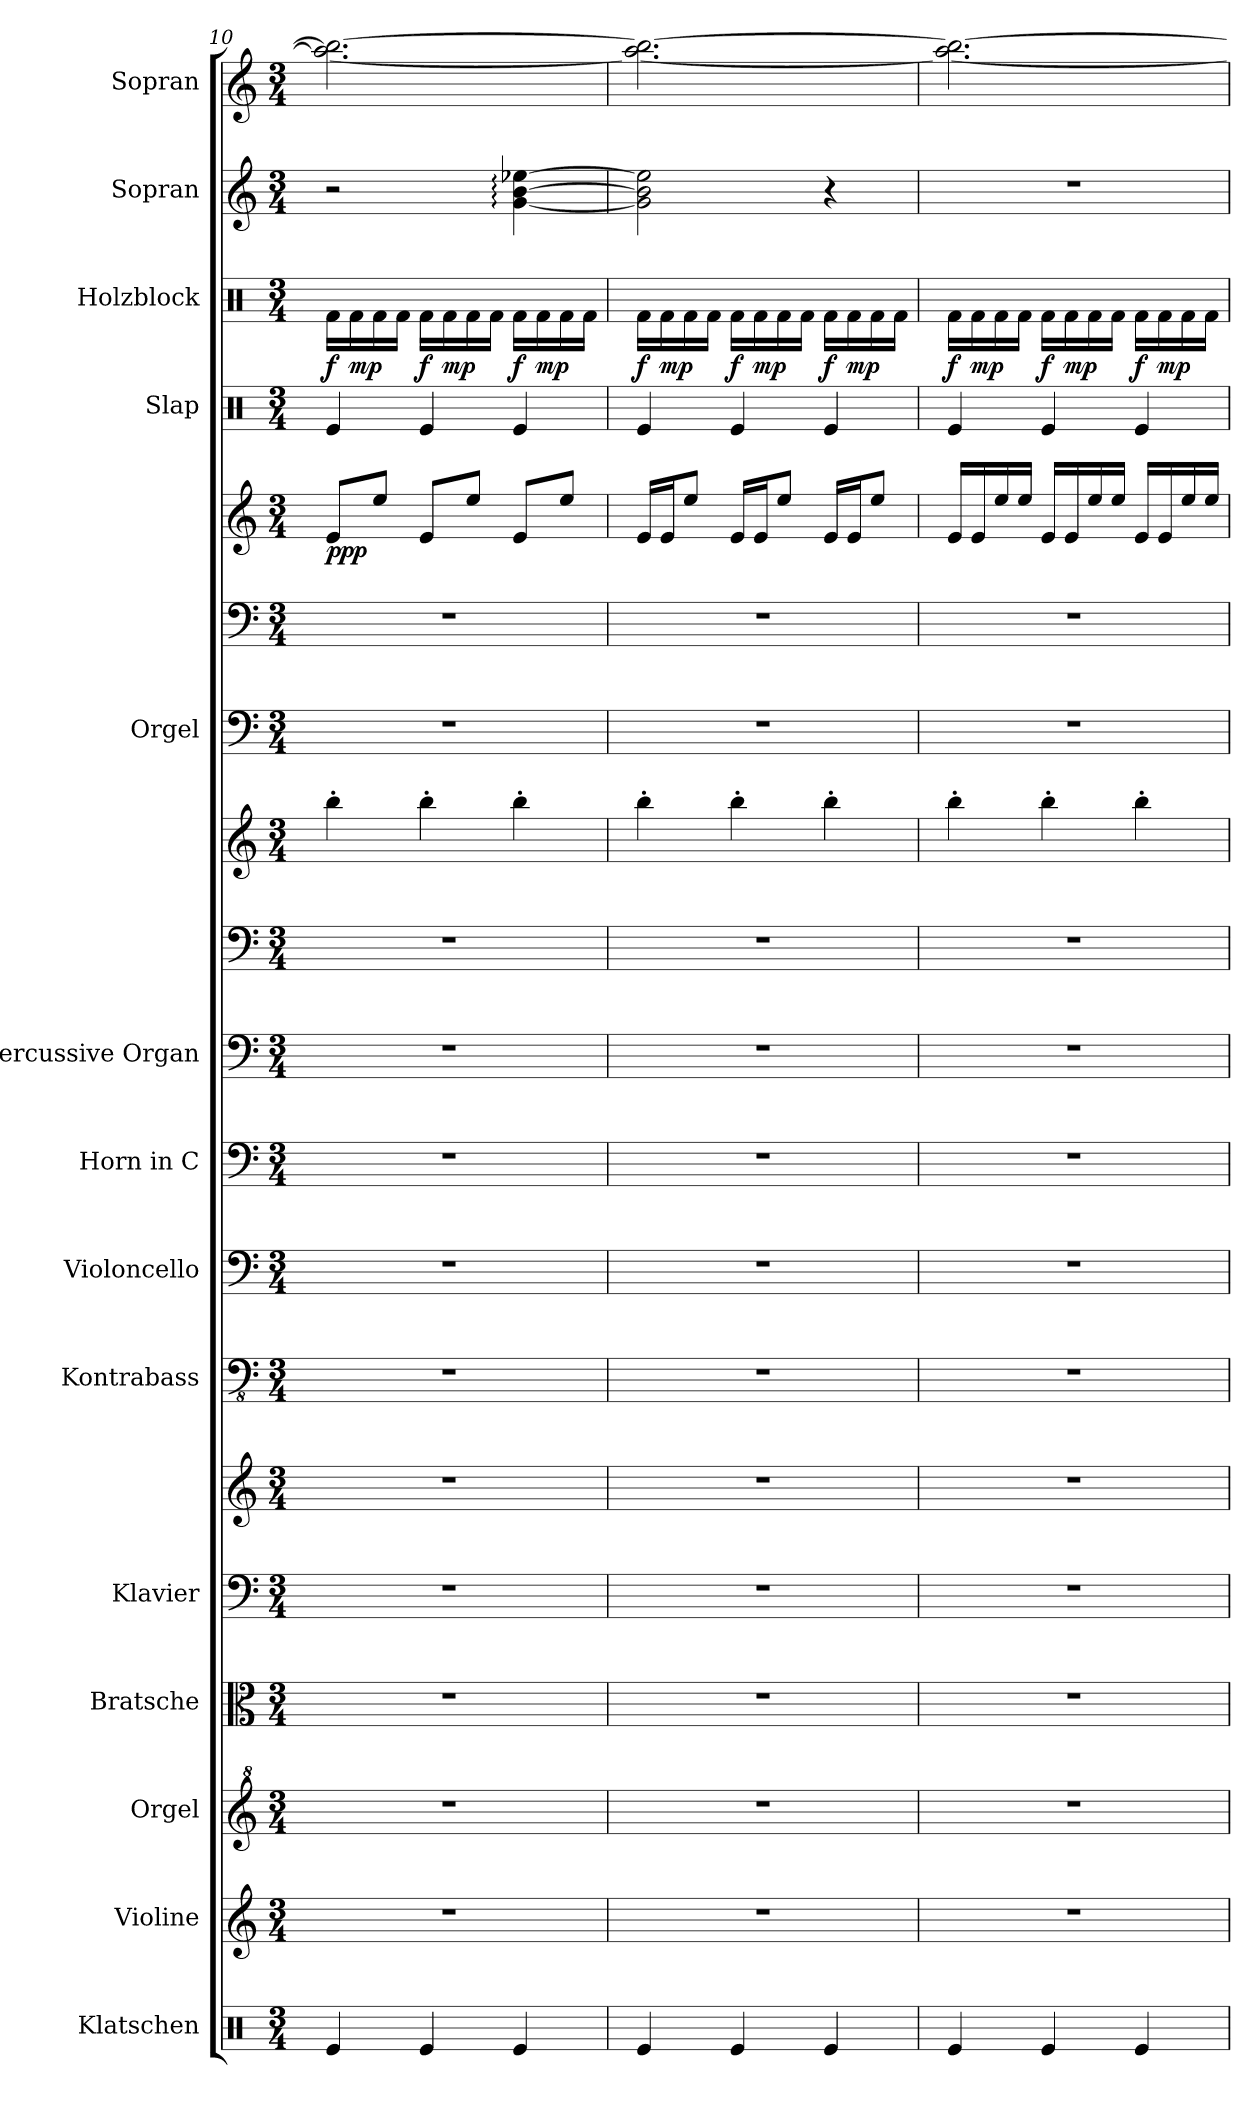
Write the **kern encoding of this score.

**kern	**kern	**kern	**kern	**kern	**kern	**kern	**kern	**kern	**kern	**kern	**kern	**kern	**kern	**kern	**dynam	**kern	**kern	**dynam	**kern	**kern
*part14	*part13	*part12	*part11	*part10	*part10	*part9	*part8	*part7	*part6	*part6	*part6	*part5	*part5	*part5	*part5	*part4	*part3	*part3	*part2	*part1
*staff19	*staff18	*staff17	*staff16	*staff15	*staff14	*staff13	*staff12	*staff11	*staff10	*staff9	*staff8	*staff7	*staff6	*staff5	*staff5/6/7	*staff4	*staff3	*staff3	*staff2	*staff1
*I"Klatschen	*I"Violine	*I"Orgel	*I"Bratsche	*I"Klavier	*	*I"Kontrabass	*I"Violoncello	*I"Horn in C	*I"Percussive Organ	*	*	*I"Orgel	*	*	*	*I"Slap	*I"Holzblock	*	*I"Sopran	*I"Sopran
*I'Klt.	*I'Vl.	*I'Org	*I'Bra.	*I'Klav.	*	*I'Kb.	*I'Vc.	*	*I'Perc. Org.	*	*	*I'Org.	*	*	*	*I'Sla.	*I'Hlz.bl.	*	*I'S.	*I'S.
*clefX	*clefG2	*clefG^2	*clefC3	*clefF4	*clefG2	*clefFv4	*clefF4	*clefF4	*clefF4	*clefF4	*clefG2	*clefF4	*clefF4	*clefG2	*	*clefX	*clefX	*	*clefG2	*clefG2
*	*	*	*	*	*	*	*	*ITrd7c12	*	*	*	*	*	*	*	*	*	*	*	*
*k[]	*k[]	*k[]	*k[]	*k[]	*k[]	*k[]	*k[]	*k[]	*k[]	*k[]	*k[]	*k[]	*k[]	*k[]	*	*k[]	*k[]	*	*k[]	*k[]
*M3/4	*M3/4	*M3/4	*M3/4	*M3/4	*M3/4	*M3/4	*M3/4	*M3/4	*M3/4	*M3/4	*M3/4	*M3/4	*M3/4	*M3/4	*	*M3/4	*M3/4	*	*M3/4	*M3/4
=10	=10	=10	=10	=10	=10	=10	=10	=10	=10	=10	=10	=10	=10	=10	=10	=10	=10	=10	=10	=10
!	!	!	!	!	!	!	!	!	!	!	!	!	!	!	!LO:DY:b	!	!	!LO:DY:b	!	!
4Re/	2.r	2.r	2.r	2.r	2.r	2.r	2.r	2.r	2.r	2.r	4bb'\	2.r	2.r	8e/L	ppp	4Re/	16Rf\LL	f	2r	2.aa\_ 2.bb\_
!	!	!	!	!	!	!	!	!	!	!	!	!	!	!	!	!	!	!LO:DY:b	!	!
.	.	.	.	.	.	.	.	.	.	.	.	.	.	.	.	.	16Rf\	mp	.	.
.	.	.	.	.	.	.	.	.	.	.	.	.	.	8ee/J	.	.	16Rf\	.	.	.
.	.	.	.	.	.	.	.	.	.	.	.	.	.	.	.	.	16Rf\JJ	.	.	.
!	!	!	!	!	!	!	!	!	!	!	!	!	!	!	!	!	!	!LO:DY:b	!	!
4Re/	.	.	.	.	.	.	.	.	.	.	4bb'\	.	.	8e/L	.	4Re/	16Rf\LL	f	.	.
!	!	!	!	!	!	!	!	!	!	!	!	!	!	!	!	!	!	!LO:DY:b	!	!
.	.	.	.	.	.	.	.	.	.	.	.	.	.	.	.	.	16Rf\	mp	.	.
.	.	.	.	.	.	.	.	.	.	.	.	.	.	8ee/J	.	.	16Rf\	.	.	.
.	.	.	.	.	.	.	.	.	.	.	.	.	.	.	.	.	16Rf\JJ	.	.	.
!	!	!	!	!	!	!	!	!	!	!	!	!	!	!	!	!	!	!LO:DY:b	!	!
4Re/	.	.	.	.	.	.	.	.	.	.	4bb'\	.	.	8e/L	.	4Re/	16Rf\LL	f	[4g\: [4b\: [4ee-X\:	.
!	!	!	!	!	!	!	!	!	!	!	!	!	!	!	!	!	!	!LO:DY:b	!	!
.	.	.	.	.	.	.	.	.	.	.	.	.	.	.	.	.	16Rf\	mp	.	.
.	.	.	.	.	.	.	.	.	.	.	.	.	.	8ee/J	.	.	16Rf\	.	.	.
.	.	.	.	.	.	.	.	.	.	.	.	.	.	.	.	.	16Rf\JJ	.	.	.
=11	=11	=11	=11	=11	=11	=11	=11	=11	=11	=11	=11	=11	=11	=11	=11	=11	=11	=11	=11	=11
!	!	!	!	!	!	!	!	!	!	!	!	!	!	!	!	!	!	!LO:DY:b	!	!
4Re/	2.r	2.r	2.r	2.r	2.r	2.r	2.r	2.r	2.r	2.r	4bb'\	2.r	2.r	16e/LL	.	4Re/	16Rf\LL	f	2g\] 2b\] 2ee-\]	2.aa\_ 2.bb\_
!	!	!	!	!	!	!	!	!	!	!	!	!	!	!	!	!	!	!LO:DY:b	!	!
.	.	.	.	.	.	.	.	.	.	.	.	.	.	16e/J	.	.	16Rf\	mp	.	.
.	.	.	.	.	.	.	.	.	.	.	.	.	.	8ee/J	.	.	16Rf\	.	.	.
.	.	.	.	.	.	.	.	.	.	.	.	.	.	.	.	.	16Rf\JJ	.	.	.
!	!	!	!	!	!	!	!	!	!	!	!	!	!	!	!	!	!	!LO:DY:b	!	!
4Re/	.	.	.	.	.	.	.	.	.	.	4bb'\	.	.	16e/LL	.	4Re/	16Rf\LL	f	.	.
!	!	!	!	!	!	!	!	!	!	!	!	!	!	!	!	!	!	!LO:DY:b	!	!
.	.	.	.	.	.	.	.	.	.	.	.	.	.	16e/J	.	.	16Rf\	mp	.	.
.	.	.	.	.	.	.	.	.	.	.	.	.	.	8ee/J	.	.	16Rf\	.	.	.
.	.	.	.	.	.	.	.	.	.	.	.	.	.	.	.	.	16Rf\JJ	.	.	.
!	!	!	!	!	!	!	!	!	!	!	!	!	!	!	!	!	!	!LO:DY:b	!	!
4Re/	.	.	.	.	.	.	.	.	.	.	4bb'\	.	.	16e/LL	.	4Re/	16Rf\LL	f	4r	.
!	!	!	!	!	!	!	!	!	!	!	!	!	!	!	!	!	!	!LO:DY:b	!	!
.	.	.	.	.	.	.	.	.	.	.	.	.	.	16e/J	.	.	16Rf\	mp	.	.
.	.	.	.	.	.	.	.	.	.	.	.	.	.	8ee/J	.	.	16Rf\	.	.	.
.	.	.	.	.	.	.	.	.	.	.	.	.	.	.	.	.	16Rf\JJ	.	.	.
=12	=12	=12	=12	=12	=12	=12	=12	=12	=12	=12	=12	=12	=12	=12	=12	=12	=12	=12	=12	=12
!	!	!	!	!	!	!	!	!	!	!	!	!	!	!	!	!	!	!LO:DY:b	!	!
4Re/	2.r	2.r	2.r	2.r	2.r	2.r	2.r	2.r	2.r	2.r	4bb'\	2.r	2.r	16e/LL	.	4Re/	16Rf\LL	f	2.r	2.aa\_ 2.bb\_
!	!	!	!	!	!	!	!	!	!	!	!	!	!	!	!	!	!	!LO:DY:b	!	!
.	.	.	.	.	.	.	.	.	.	.	.	.	.	16e/	.	.	16Rf\	mp	.	.
.	.	.	.	.	.	.	.	.	.	.	.	.	.	16ee/	.	.	16Rf\	.	.	.
.	.	.	.	.	.	.	.	.	.	.	.	.	.	16ee/JJ	.	.	16Rf\JJ	.	.	.
!	!	!	!	!	!	!	!	!	!	!	!	!	!	!	!	!	!	!LO:DY:b	!	!
4Re/	.	.	.	.	.	.	.	.	.	.	4bb'\	.	.	16e/LL	.	4Re/	16Rf\LL	f	.	.
!	!	!	!	!	!	!	!	!	!	!	!	!	!	!	!	!	!	!LO:DY:b	!	!
.	.	.	.	.	.	.	.	.	.	.	.	.	.	16e/	.	.	16Rf\	mp	.	.
.	.	.	.	.	.	.	.	.	.	.	.	.	.	16ee/	.	.	16Rf\	.	.	.
.	.	.	.	.	.	.	.	.	.	.	.	.	.	16ee/JJ	.	.	16Rf\JJ	.	.	.
!	!	!	!	!	!	!	!	!	!	!	!	!	!	!	!	!	!	!LO:DY:b	!	!
4Re/	.	.	.	.	.	.	.	.	.	.	4bb'\	.	.	16e/LL	.	4Re/	16Rf\LL	f	.	.
!	!	!	!	!	!	!	!	!	!	!	!	!	!	!	!	!	!	!LO:DY:b	!	!
.	.	.	.	.	.	.	.	.	.	.	.	.	.	16e/	.	.	16Rf\	mp	.	.
.	.	.	.	.	.	.	.	.	.	.	.	.	.	16ee/	.	.	16Rf\	.	.	.
.	.	.	.	.	.	.	.	.	.	.	.	.	.	16ee/JJ	.	.	16Rf\JJ	.	.	.
=	=	=	=	=	=	=	=	=	=	=	=	=	=	=	=	=	=	=	=	=
*-	*-	*-	*-	*-	*-	*-	*-	*-	*-	*-	*-	*-	*-	*-	*-	*-	*-	*-	*-	*-
